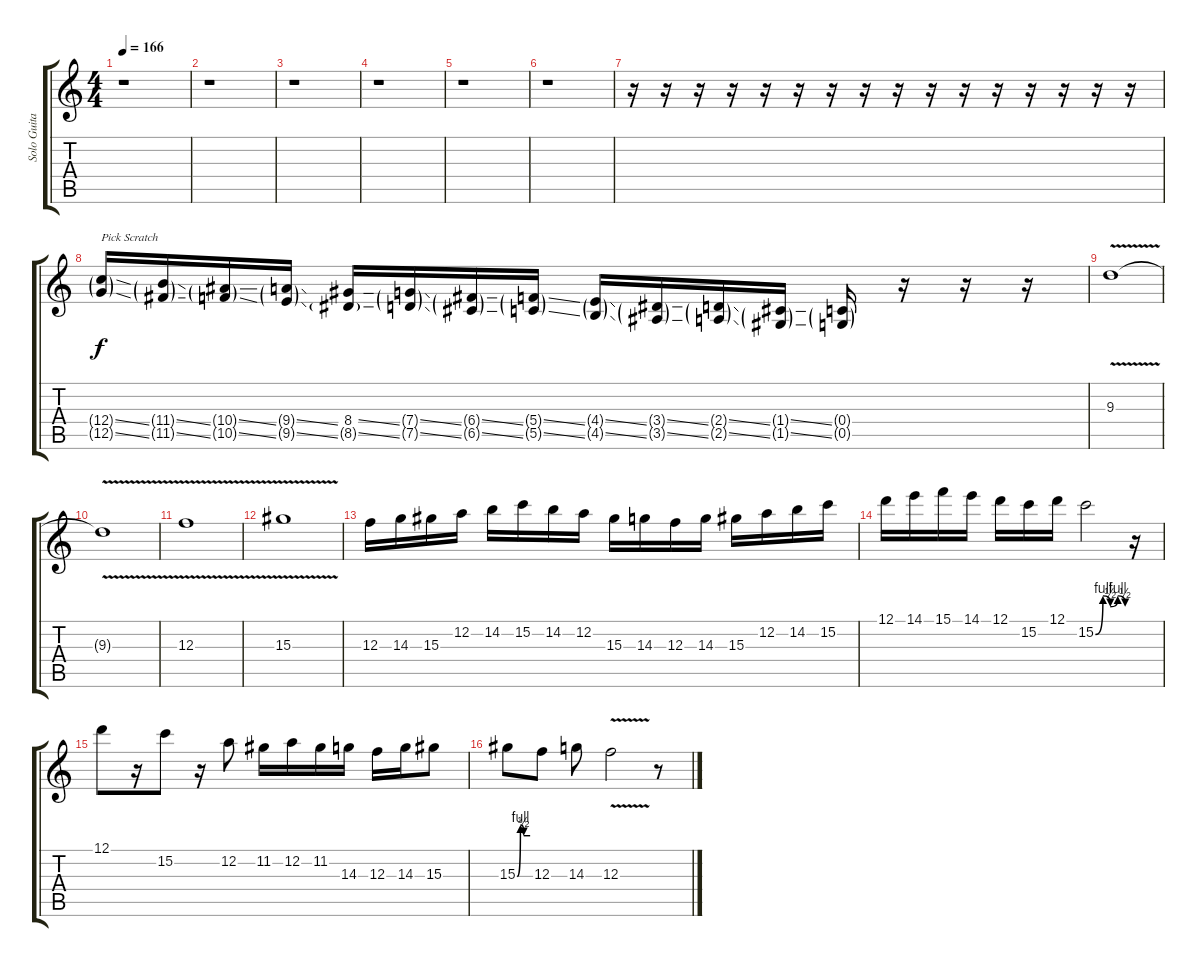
\track ("Solo Guitar" "Solo Guita") {instrument distortionguitar}
\staff {score tabs}
\tuning (D4 A3 F3 C3 G2 C2) {hide}
\ts (4 4)
\tempo 166
\clef g2
\ks c
r.1{dy f} |
r.1 |
r.1 |
r.1 |
r.1 |
r.1 |
r.16 r.16 r.16 r.16 r.16 r.16 r.16 r.16 r.16 r.16 r.16 r.16 r.16 r.16 r.16 r.16 |
(12.4{ss g} 12.5{ss g}).16{txt "Pick Scratch "} (11.4{ss g} 11.5{ss g}).16 (10.4{ss g} 10.5{ss g}).16 (9.4{ss g} 9.5{ss g}).16 (8.4{ss} 8.5{ss g}).16 (7.4{ss g} 7.5{ss g}).16 (6.4{ss g} 6.5{ss g}).16 (5.4{ss g} 5.5{ss g}).16 (4.4{ss g} 4.5{ss g}).16 (3.4{ss g} 3.5{ss g}).16 (2.4{ss g} 2.5{ss g}).16 (1.4{ss g} 1.5{ss g}).16 (0.4{g} 0.5{g}).16 r.16 r.16 r.16 |
9.3{v}.1 |
9.3{v t}.1 |
12.3{v}.1 |
15.3{v}.1 |
12.3.16 14.3.16 15.3.16 12.2.16 14.2.16 15.2.16 14.2.16 12.2.16 15.3.16 14.3.16 12.3.16 14.3.16 15.3.16 12.2.16 14.2.16 15.2.16 |
12.1.16 14.1.16 15.1.16 14.1.16 12.1.16 15.2.16 12.1.16 15.2{be (custom 0 0 15 4 30 2 45 4 60 2)}.2 r.16 |
12.1.8 r.16 15.2.8 r.16 12.2.8 11.2.16 12.2.16 11.2.16 14.3.16 12.3.16 14.3.16 15.3.8 |
15.3{be (custom 0 0 15 4 30 2 60 2)}.8 12.3.8 14.3.8 12.3{v}.2 r.8
